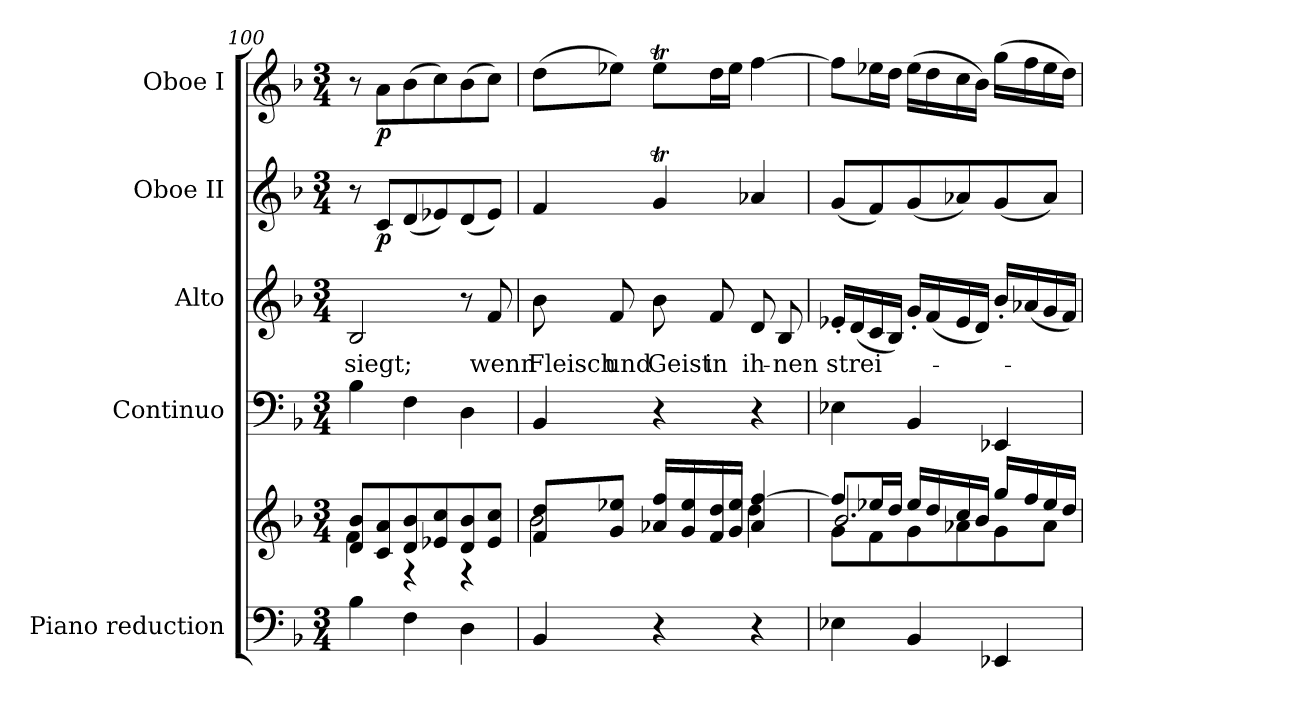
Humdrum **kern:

**kern	**kern	**kern	**kern	**text	**kern	**dynam	**kern	**dynam
*part5	*part5	*part4	*part3	*part3	*part2	*part2	*part1	*part1
*staff6	*staff5	*staff4	*staff3	*staff3	*staff2	*staff2	*staff1	*staff1
*I"Piano reduction	*	*I"Continuo	*I"Alto	*	*I"Oboe II	*	*I"Oboe I	*
*I'Pno	*	*	*	*	*I'Ob	*	*I'Ob	*
*clefF4	*clefG2	*clefF4	*clefG2	*	*clefG2	*	*clefG2	*
*k[b-]	*k[b-]	*k[b-]	*k[b-]	*	*k[b-]	*	*k[b-]	*
*M3/4	*M3/4	*M3/4	*M3/4	*	*M3/4	*	*M3/4	*
=100	=100	=100	=100	=100	=100	=100	=100	=100
*	*^	*	*	*	*	*	*	*
!	!	!	!	!	!LO:LY:b	!	!	!	!
4B-\	8d/ 8b-/L	4f\	4B-\	2B-/	siegt;	8r	.	8r	.
!	!	!	!	!	!	!	!LO:DY:b	!	!LO:DY:b
.	8c/ 8a/	.	.	.	.	8c/L	p	8a\L	p
4F\	8d/ 8b-/	4r	4F\	.	.	(8d/	.	(8b-\	.
.	8e-X/ 8cc/	.	.	.	.	8e-X/)	.	8cc\)	.
4D\	8d/ 8b-/	4r	4D\	8r	.	(8d/	.	(8b-\	.
!	!	!	!	!	!LO:LY:b	!	!	!	!
.	8e-/ 8cc/J	.	.	8f/	wenn	8e-/J)	.	8cc\J)	.
=101	=101	=101	=101	=101	=101	=101	=101	=101	=101
!	!	!	!	!	!LO:LY:b	!	!	!	!
4BB-/	8f/ 8dd/L	2b-\	4BB-/	8b-\	Fleisch	4f/	.	(8dd\L	.
!	!	!	!	!	!LO:LY:b	!	!	!	!
.	8g/ 8ee-X/J	.	.	8f/	und	.	.	8ee-X\J)	.
!	!	!	!	!	!LO:LY:b	!	!	!	!
4r	16a-X/ 16ff/LL	.	4r	8b-\	Geist	4gT/	.	8ee-T\L	.
.	16g/ 16ee-/	.	.	.	.	.	.	.	.
!	!	!	!	!	!LO:LY:b	!	!	!	!
.	16f/ 16dd/	.	.	8f/	in	.	.	16dd\L	.
.	16g/ 16ee-/JJ	.	.	.	.	.	.	16ee-\JJ	.
!	!	!	!	!	!LO:LY:b	!	!	!	!
4r	4a-/ [4ff/	4dd\	4r	8d/	ih-	4a-X/	.	[4ff\	.
!	!	!	!	!	!LO:LY:b	!	!	!	!
.	.	.	.	8B-/	-nen	.	.	.	.
=102	=102	=102	=102	=102	=102	=102	=102	=102	=102
*	*	*^	*	*	*	*	*	*	*
!	!	!	!	!	!	!LO:LY:b	!	!	!	!
4E-X\	8ff/L]	8g\L	2.b-/	4E-X\	16e-X'/LL	strei-	(8g/L	.	8ff\L]	.
.	.	.	.	.	(16d/	.	.	.	.	.
.	16ee-X/L	8f\	.	.	16c/	.	8f/)	.	16ee-X\L	.
.	16dd/JJ	.	.	.	16B-/JJ)	.	.	.	16dd\JJ	.
4BB-/	16ee-/LL	8g\	.	4BB-/	16g'/LL	.	(8g/	.	(16ee-\LL	.
.	16dd/	.	.	.	(16f/	.	.	.	16dd\	.
.	16cc/	8a-X\	.	.	16e-/	.	8a-X/)	.	16cc\	.
.	16b-/JJ	.	.	.	16d/JJ)	.	.	.	16b-\JJ)	.
4EE-X/	16gg/LL	8g\	.	4EE-X/	16b-'/LL	.	(8g/	.	(16gg\LL	.
.	16ff/	.	.	.	(16a-X/	.	.	.	16ff\	.
.	16ee-/	8a-\J	.	.	16g/	.	8a-/J)	.	16ee-\	.
.	16dd/JJ	.	.	.	16f/JJ)	.	.	.	16dd\JJ)	.
*	*v	*v	*v	*	*	*	*	*	*	*
=	=	=	=	=	=	=	=	=
*-	*-	*-	*-	*-	*-	*-	*-	*-
